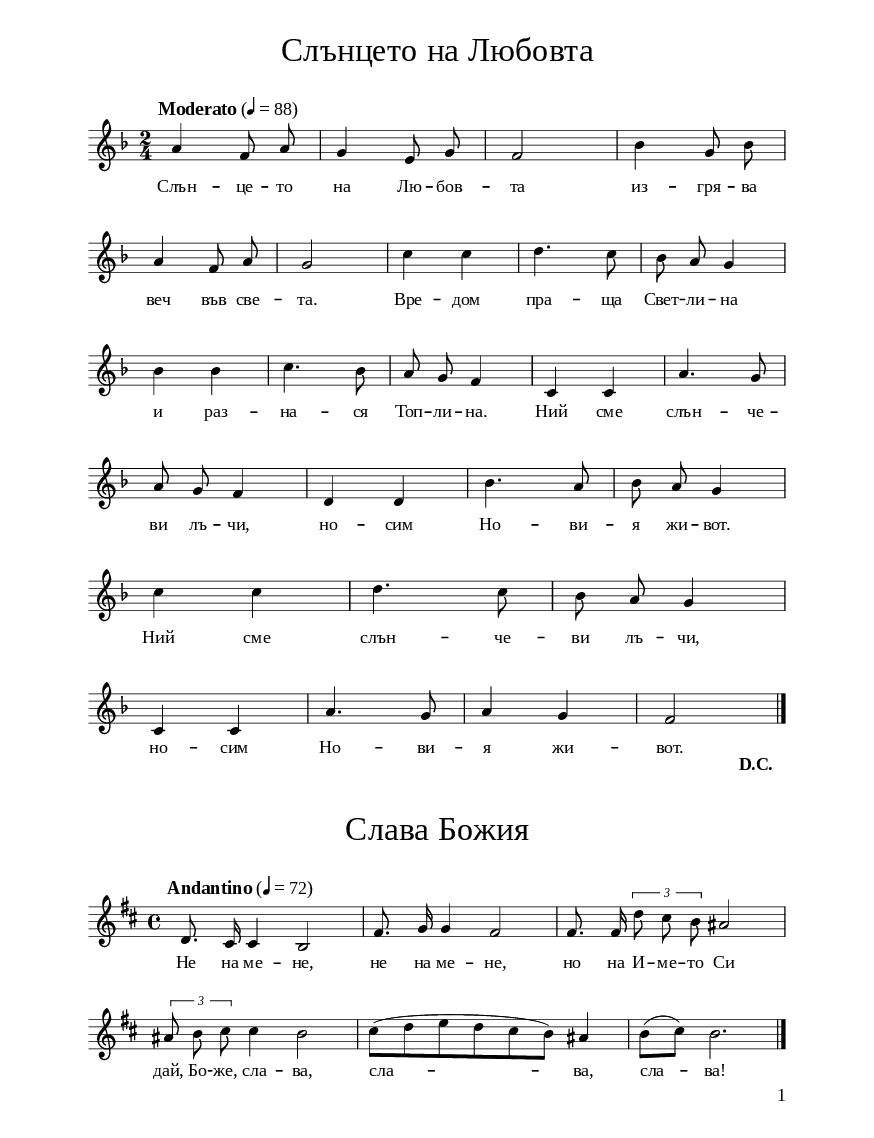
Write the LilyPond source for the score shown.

\version "2.24.2"

% include paper part and global functions
\include "include/globals.ily"

\bookpart {
  \label #'ref055_1
  \tocItem \markup "Слънцето на Любовта"
  \include "include/bookpart-paper.ily"
  \score {
    \include "include/score-layout.ily"

    \new Voice \absolute  {
      \clef treble
      \key f \major
      \time 2/4
      \tempoFunc "Moderato" 4 "88"
      \autoBeamOff
      a'4 f'8 a' | g'4 e'8 g' | f'2 | bes'4 g'8 bes' \break | a'4 f'8 a' | g'2  |
      c''4 c'' | d''4. c''8 | bes'8 a' g'4 \break | bes'4 bes'  | c''4. bes'8 | a'8 g' f'4  |
      c'4 c' | a'4. g'8 | \break a'8 g' f'4 |   d'4 d' | bes'4. a'8 | bes'8 a' g'4 | \break
      c''4 c'' | d''4. c''8 |  bes'8 a' g'4 | \break c'4 c' | a'4. g'8 | a'4 g' | f'2 |\break \bar "|."
    }

    \addlyrics {
      Слън -- це -- то на Лю -- бов -- та из -- гря -- ва веч във све -- та.
      Вре -- дом пра -- ща Свет -- ли -- на и раз -- на -- ся Топ -- ли -- на.
      Ний сме слън -- че -- ви лъ -- чи, но -- сим Но -- ви -- я жи -- вот.
      Ний сме слън -- че -- ви лъ -- чи, но -- сим Но -- ви -- я жи -- вот.
    }

    \header {
      title = \titleFunc "Слънцето на Любовта" "Slănceto na Ljubovta"
    }

    \midi{}

  } % score

  \markup \dc-one "D.C."

  \label #'ref053
  \tocItem \markup "Слава Божия"
  \include "include/bookpart-paper.ily"
  \score {
    \include "include/score-layout.ily"

    \new Voice \absolute  {
      \clef treble
      \key b \minor
      \time 4/4
      \tempoFunc "Andantino" 4 "72"
      \autoBeamOff

      d'8. cis'16 cis'4 b2 | fis'8. g'16 g'4 fis'2 | fis'8. fis'16 \tupletUp \tuplet 3/2 {  d''8 cis'' b'8 } ais'2 | \break
      \times 2/3  { ais'8 b' cis''8 } cis''4 b'2 | cis''8 [( d'' e'' d'' cis'' b' )] ais'4 | b'8 [( cis'' )] b'2. \bar "|."
    }

    \addlyrics {
      Не на ме -- не, не на ме -- не, но на И -- ме -- то Си
      дай, Бо -- же, сла -- ва, сла -- ва, сла -- ва!
    }

    \header {
      title = \titleFunc "Слава Божия" "Slava Božija"
    }

    \midi{}

  } % score


} % bookpart
